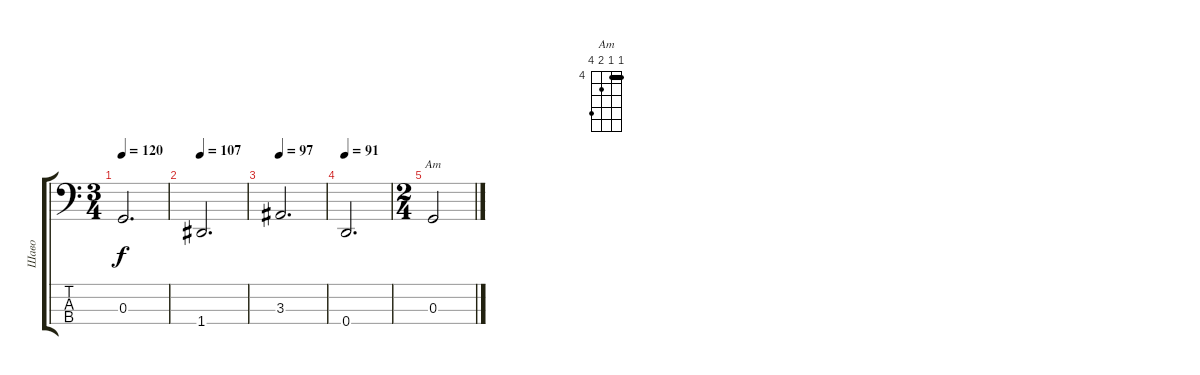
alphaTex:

\track ("Шаво" "Шаво") {instrument electricbassfinger}
\staff {score tabs}
\tuning (F2 C2 G1 D1) {hide}
\chord ("Am" 4 4 5 7) {firstfret 4 barre 4}
\ts (3 4)
\tempo 120
\clef f4
\ks c
0.3.2{d dy f} |
\tempo 107
1.4.2{d} |
\tempo 97
3.3.2{d} |
\tempo 91
0.4.2{d} |
\ts (2 4)
0.3.2{ch "Am"}
